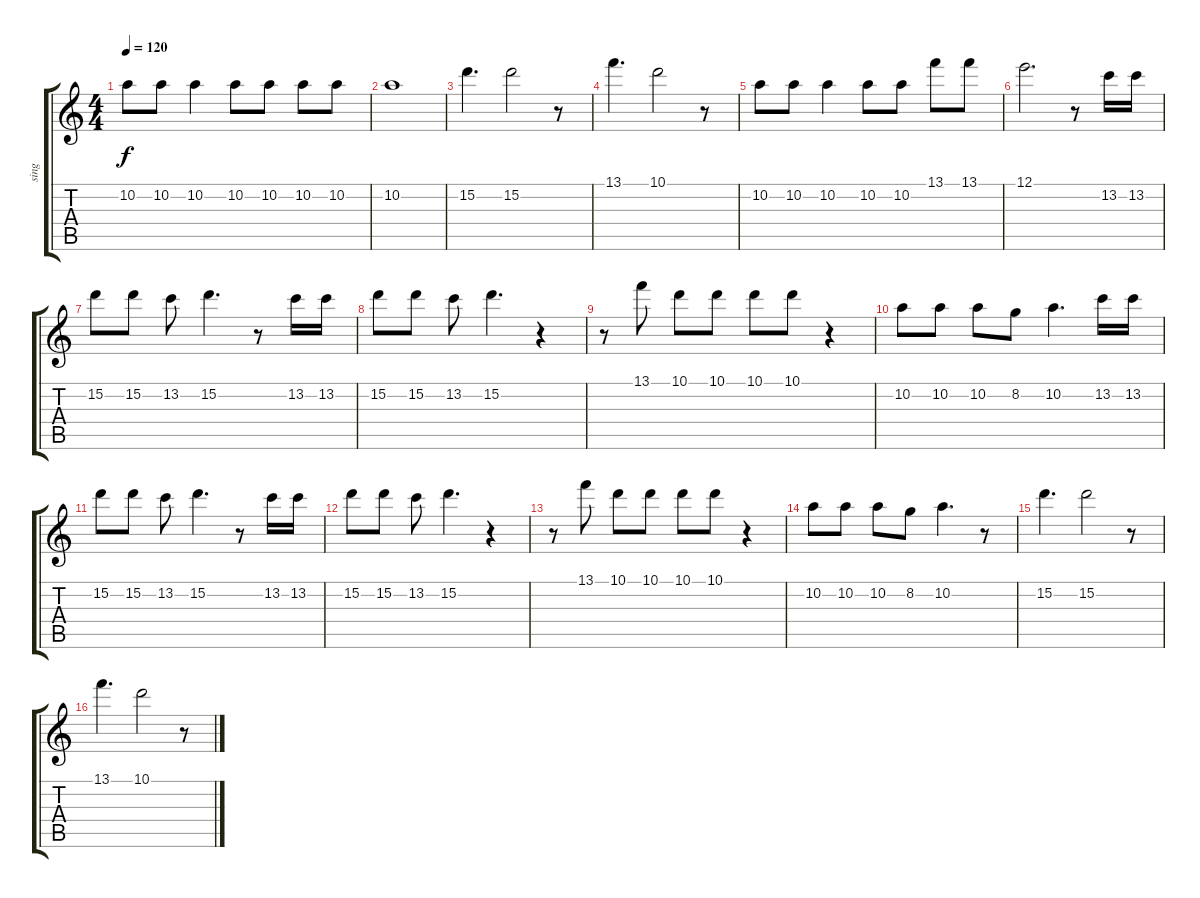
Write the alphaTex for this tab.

\track ("sing" "sing") {instrument acousticguitarnylon}
\staff {score tabs}
\tuning (E4 B3 G3 D3 A2 E2) {hide}
\ts (4 4)
\tempo 120
\clef g2
\ks c
10.2.8{dy f} 10.2.8 10.2.4 10.2.8 10.2.8 10.2.8 10.2.8 |
10.2.1 |
15.2.4{d} 15.2.2 r.8 |
13.1.4{d} 10.1.2 r.8 |
10.2.8 10.2.8 10.2.4 10.2.8 10.2.8 13.1.8 13.1.8 |
12.1.2{d} r.8 13.2.16 13.2.16 |
15.2.8 15.2.8 13.2.8 15.2.4{d} r.8 13.2.16 13.2.16 |
15.2.8 15.2.8 13.2.8 15.2.4{d} r.4 |
r.8 13.1.8 10.1.8 10.1.8 10.1.8 10.1.8 r.4 |
10.2.8 10.2.8 10.2.8 8.2.8 10.2.4{d} 13.2.16 13.2.16 |
15.2.8 15.2.8 13.2.8 15.2.4{d} r.8 13.2.16 13.2.16 |
15.2.8 15.2.8 13.2.8 15.2.4{d} r.4 |
r.8 13.1.8 10.1.8 10.1.8 10.1.8 10.1.8 r.4 |
10.2.8 10.2.8 10.2.8 8.2.8 10.2.4{d} r.8 |
15.2.4{d} 15.2.2 r.8 |
13.1.4{d} 10.1.2 r.8
